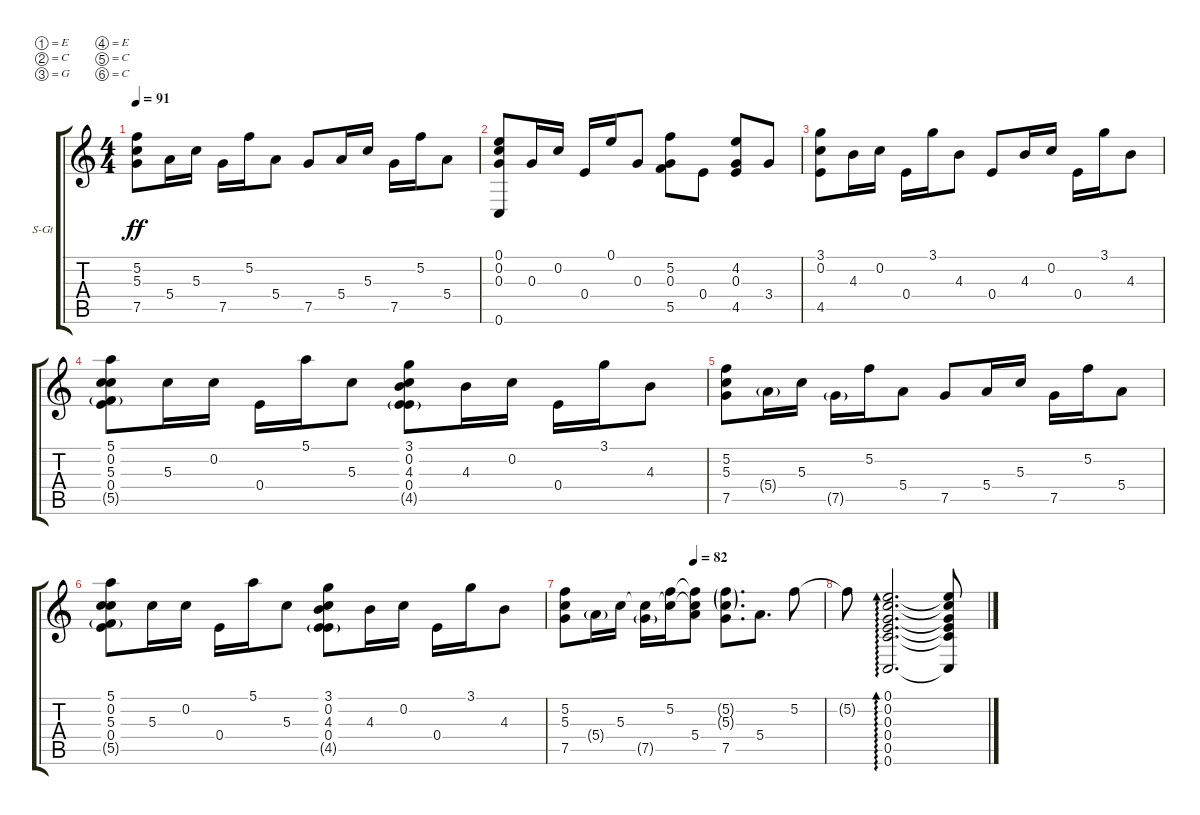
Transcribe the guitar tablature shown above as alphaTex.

\defaultSystemsLayout 4
\bracketExtendMode groupsimilarinstruments
\firstSystemTrackNameOrientation horizontal
\otherSystemsTrackNameOrientation horizontal
\track ("Steel Guitar" "S-Gt") {instrument acousticguitarsteel}
\staff {score tabs}
\tuning (E4 C4 G3 E3 C3 C2)
\ts (4 4)
\tempo 91
\clef g2
\scale
0.930643
\ks c
(5.3 5.2 7.5).8{dy ff} 5.4.16 5.3.16 7.5.16 5.2.16 5.4.8 7.5.8 5.4.16 5.3.16 7.5.16 5.2.16 5.4.8 |
\scale
1.11728 (0.1 0.2 0.6 0.3).8 0.3.16 0.2.16 0.4.16 0.1.16 0.3.8 (5.2 5.5 0.3).8 0.4.8 (4.2 4.5 0.3).8 3.4.8 |
\scale
0.960908 (3.1 0.2 4.5).8 4.3.16 0.2.16 0.4.16 3.1.16 4.3.8 0.4.8 4.3.16 0.2.16 0.4.16 3.1.16 4.3.8 |
\scale
0.960908 (5.1 0.2 0.4 5.3 5.5{g}).8 5.3.16 0.2.16 0.4.16 5.1.16 5.3.8 (3.1 0.2 4.5{g} 4.3 0.4).8 4.3.16 0.2.16 0.4.16 3.1.16 4.3.8 |
\scale
0.960908 (5.3 5.2 7.5).8 5.4{g}.16 5.3.16 7.5{g}.16 5.2.16 5.4.8 7.5.8 5.4.16 5.3.16 7.5.16 5.2.16 5.4.8 |
\scale
1.11728 (5.1 0.2 0.4 5.3 5.5{g}).8 5.3.16 0.2.16 0.4.16 5.1.16 5.3.8 (3.1 0.2 4.5{g} 4.3 0.4).8 4.3.16 0.2.16 0.4.16 3.1.16 4.3.8 |
\tempo (82 0.5)
\scale
0.960908 (5.3 5.2 7.5).8 5.4{g}.16 5.3.16 (7.5{g} 5.3{t}).16 (5.2 5.3{t}).16 (5.4 5.2{t} 5.3{t}).8 (7.5 5.3{g} 5.2{g}).8{d} 5.4.8{d} 5.2.8 |
\scale
0.960908 5.2{t}.8 (0.6 0.5 0.4 0.3 0.2 0.1).2{d ad 0} (0.6{t} 0.5{t} 0.4{t} 0.3{t} 0.2{t} 0.1{t}).8
